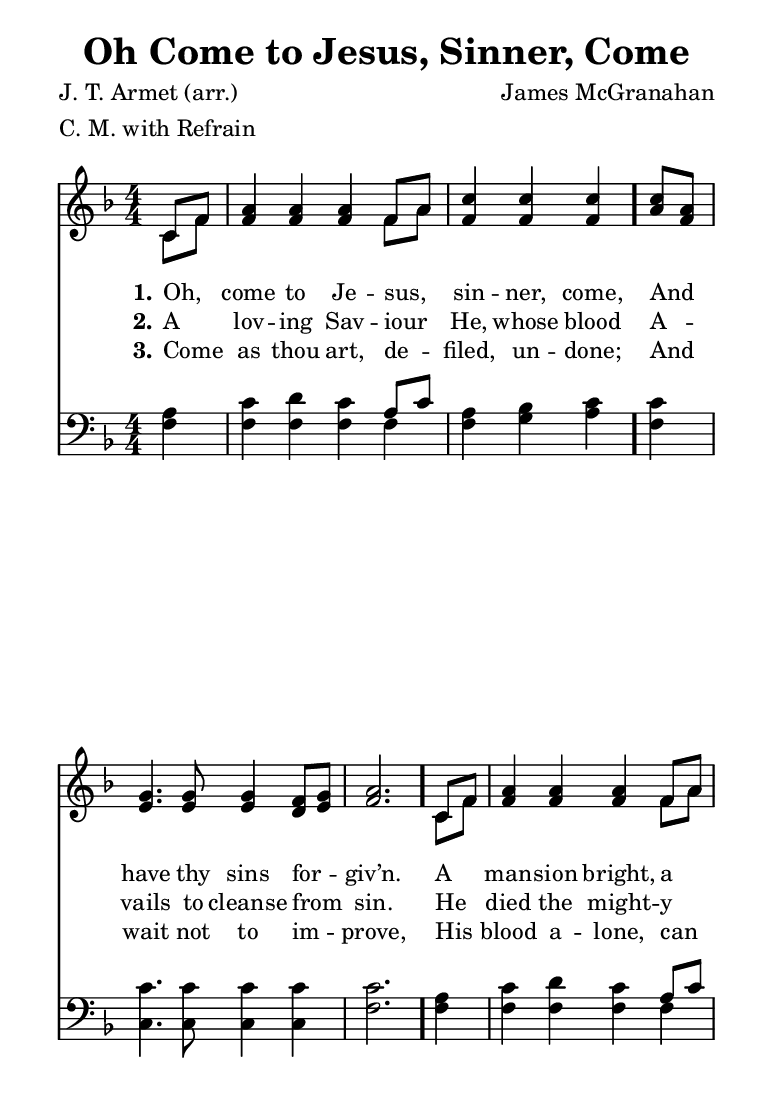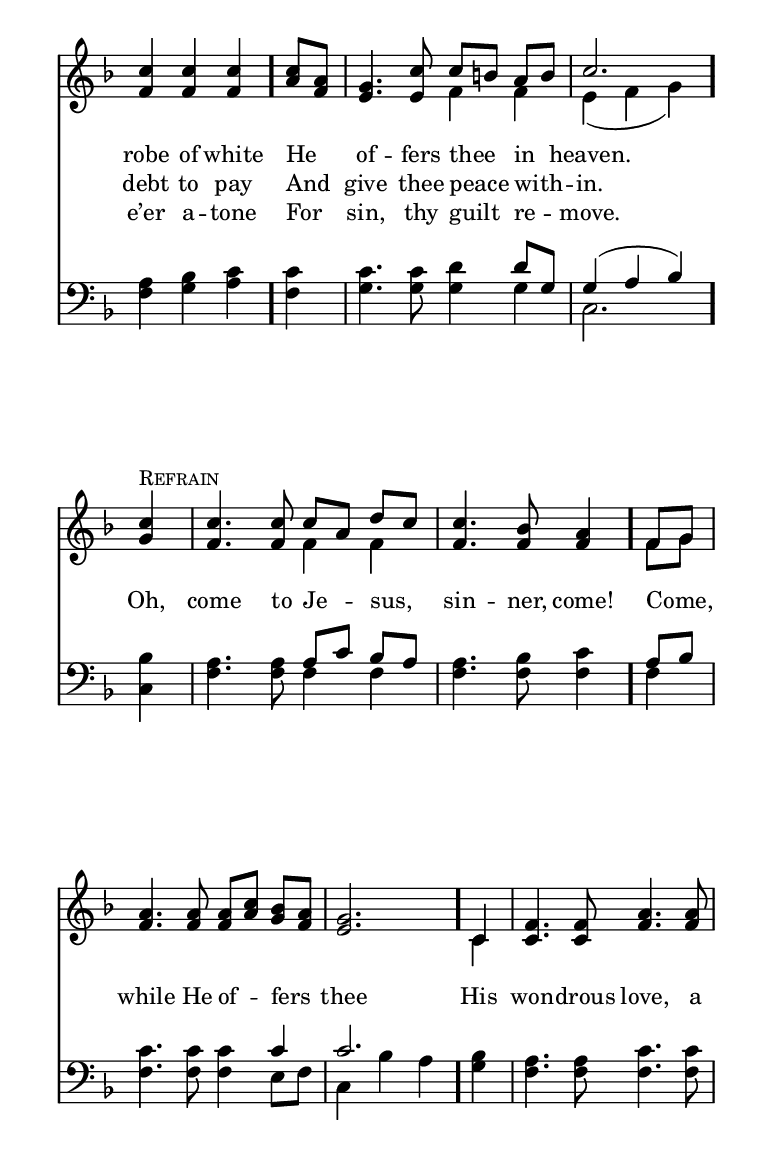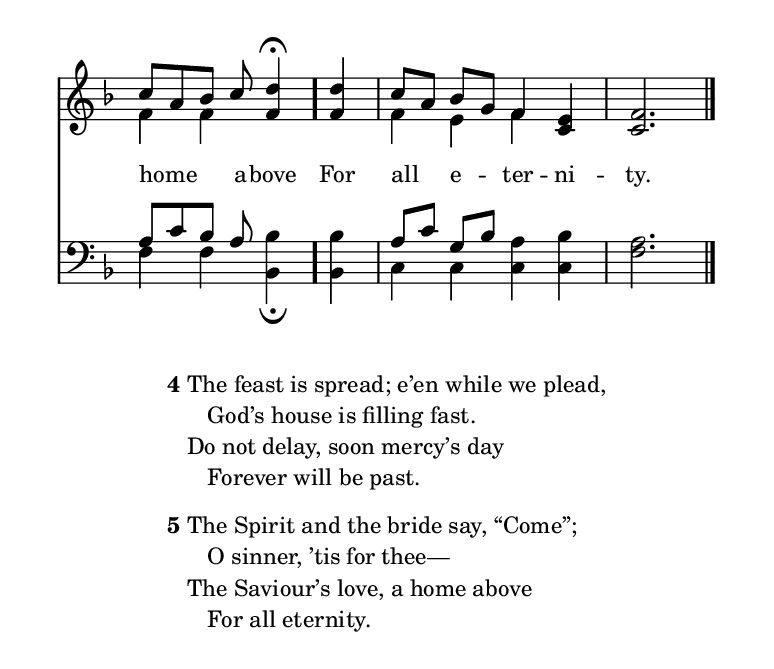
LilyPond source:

\include "common/global.ily"
\paper {
  \include "common/paper.ily"
  systems-per-page = ##f
}

\header{
  %gospel
  hymnnumber = "374"
  title = "Oh Come to Jesus, Sinner, Come"
  tunename = "None But Christ"
  meter = "C. M. with Refrain"
  poet = "J. T. Armet (arr.)" % not found at hymnary.org ; probably John Telford Armet ; see https://bibletruthpublishers.com/john-telford-armet-books/lubl44
  composer = "James McGranahan" % see https://hymnary.org/tune/none_but_christ_mcgranahan
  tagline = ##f
}

% for fermata in MIDI
ta = { \tempo 4=80 }
tb = { \tempo 4=32 }

global = {
  \include "common/overrides.ily"
  \override Staff.TimeSignature.style = #'numbered
  \time 4/4
  \override Score.MetronomeMark.transparent = ##t % hide all fermata changes too
  \ta
  \key f \major
  \partial 4
  \autoBeamOff
}

notesSoprano = {
\global
\relative c' {

  c8[ f8] | a4 a4 a4 f8[ a8] | c4 c4 c4
  c8[ a8] | g4. g8 g4 f8[ g8] | a2.
  c,8[ f8] | a4 a4 a4 f8[ a8] | c4 c4 c4
  c8[ a8] | g4. c8 c8[ b!8] a8[ b8] | c2. \eogbreak

  << s^\markup { \small \caps "Refrain" }
  { c4 | c4. c8 c8[ a8] d8[ c8] | c4. bes8 a4 } >>
  f8[ g8] | a4. a8 a8[ c8] bes8[ a8] | g2.
  c,4 | f4. f8 a4. a8 | c8[ a8 bes8] c8 \tb d4 \fermata \ta
  d4 | c8[ a8] bes8[ g8] f4 e4 | f2.

  \bar "|."

}
}

notesAlto = {
\global
\relative e' {

  c8[ f8] | f4 f4 f4 f8[ a8] | f4 f4 f4
  a8[ f8] | e4. e8 e4 d8[ e8] | f2.
  c8[ f8] | f4 f4 f4 f8[ a8] | f4 f4 f4
  a8[ f8] | e4. e8 f4 f4 | e4( f4 g4)

  g4 | f4. f8 f4 f4 | f4. f8 f4
  f8[ g8] | f4. f8 f8[ a8] g8[ f8] | e2.
  c4 | c4. c8 f4. f8 | f4 f4 f4
  f4 | f4 e4 f4 c4 | c2.

}
}

notesTenor = {
\global
\relative a {

  a4 | c4 d4 c4 a8[ c8] | a4 bes4 c4
  c4 | c4. c8 c4 c4 | c2.
  a4 | c4 d4 c4 a8[ c8] | a4 bes4 c4
  c4 | c4. c8 d4 d8[ g,8] | g4( a4 bes4)

  bes4 | a4. a8 a8[ c8] bes8[ a8] | a4. bes8 c4
  a8[ bes8] | c4. c8 c4 c4 | c2.
  bes4 | a4. a8 c4. c8 | a8[ c8 bes8] a8 bes4
  bes4 | a8[ c8] g8[ bes8] a4 bes4 | a2.

}
}

notesBass = {
\global
\relative f {

  f4 | f4 f4 f4 f4 | f4 g4 a4
  f4 | c4. c8 c4 c4 | f2.
  f4 | f4 f4 f4 f4 | f4 g4 a4
  f4 | g4. g8 g4 g4 | c,2.

  c4 | f4. f8 f4 f4 | f4. f8 f4
  f4 | f4. f8 f4 e8[ f8] | c4 bes'4 a4
  g4 | f4. f8 f4. f8 | f4 f4 bes,4_\fermata
  bes4 | c4 c4 c4 c4 | f2.

}
}

Refrain = \lyricmode {

Oh, come to Je -- sus, sin -- ner, come! \bar "."
Come, while He of -- fers thee \bar "."
His won -- drous love, a home a -- bove \bar "."
For all e -- ter -- ni -- ty. \bar "."

}

wordsA = \lyricmode {
\set stanza = "1."

Oh, come to Je -- sus, sin -- ner, come, \bar "."
And have thy sins for -- giv’n. \bar "."
A man -- sion bright, a robe of white \bar "."
He of -- fers thee in heaven. \bar "."

}

wordsB = \lyricmode {
\set stanza = "2."

A lov -- ing Sav -- iour He, whose blood
A -- vails to cleanse from sin.
He died the might -- y debt to pay
And give thee peace with -- in.

\Refrain

}

wordsC = \lyricmode {
\set stanza = "3."

Come as thou art, de -- filed, un -- done;
And wait not to im -- prove,
His blood a -- lone, can e’er a -- tone
For sin, thy guilt re -- move.

}

wordsD = \markuplist {

\line { The feast is spread; e’en while we plead, }
\line { { \hspace #2 } God’s house is filling fast. }
\line { Do not delay, soon mercy’s day }
\line { { \hspace #2 } Forever will be past. }

}

wordsE = \markuplist {

\line { The Spirit and the bride say, “Come”; }
\line { { \hspace #2 } O sinner, ’tis for thee—}
\line { The Saviour’s love, a home above }
\line { { \hspace #2 } For all eternity. }

}

\score {
  \context ChoirStaff <<
    \context Staff = upper <<
      \set Staff.autoBeaming = ##f
      \set ChoirStaff.systemStartDelimiter = #'SystemStartBar
      \set ChoirStaff.printPartCombineTexts = ##f
      \partcombine #'(2 . 11) \notesSoprano \notesAlto
      \context NullVoice = sopranos { \voiceOne << \notesSoprano >> }
      \context Lyrics = one   \lyricsto sopranos \wordsA
      \context Lyrics = two   \lyricsto sopranos \wordsB
      \context Lyrics = three \lyricsto sopranos \wordsC
    >>
    \context Staff = men <<
      \set Staff.autoBeaming = ##f
      \clef bass
      \set ChoirStaff.printPartCombineTexts = ##f
      \partcombine #'(2 . 11) \notesTenor \notesBass
    >>
  >>
  \layout {
    \include "common/layout.ily"
  }
  #(cond ((ly:get-option 'eog-midi-permitted) #{ \midi{
    \include "common/midi.ily"
  } #}))
}

\markup { \fill-line { \vcenter \column {
  \vspace #1
  \line{ \bold 4 \column { \wordsD } } \combine \null \vspace #0.4
  \line{ \bold 5 \column { \wordsE } }
} } }

\version "2.19.49"  % necessary for upgrading to future LilyPond versions.

% vi:set et ts=2 sw=2 ai nocindent syntax=lilypond:
